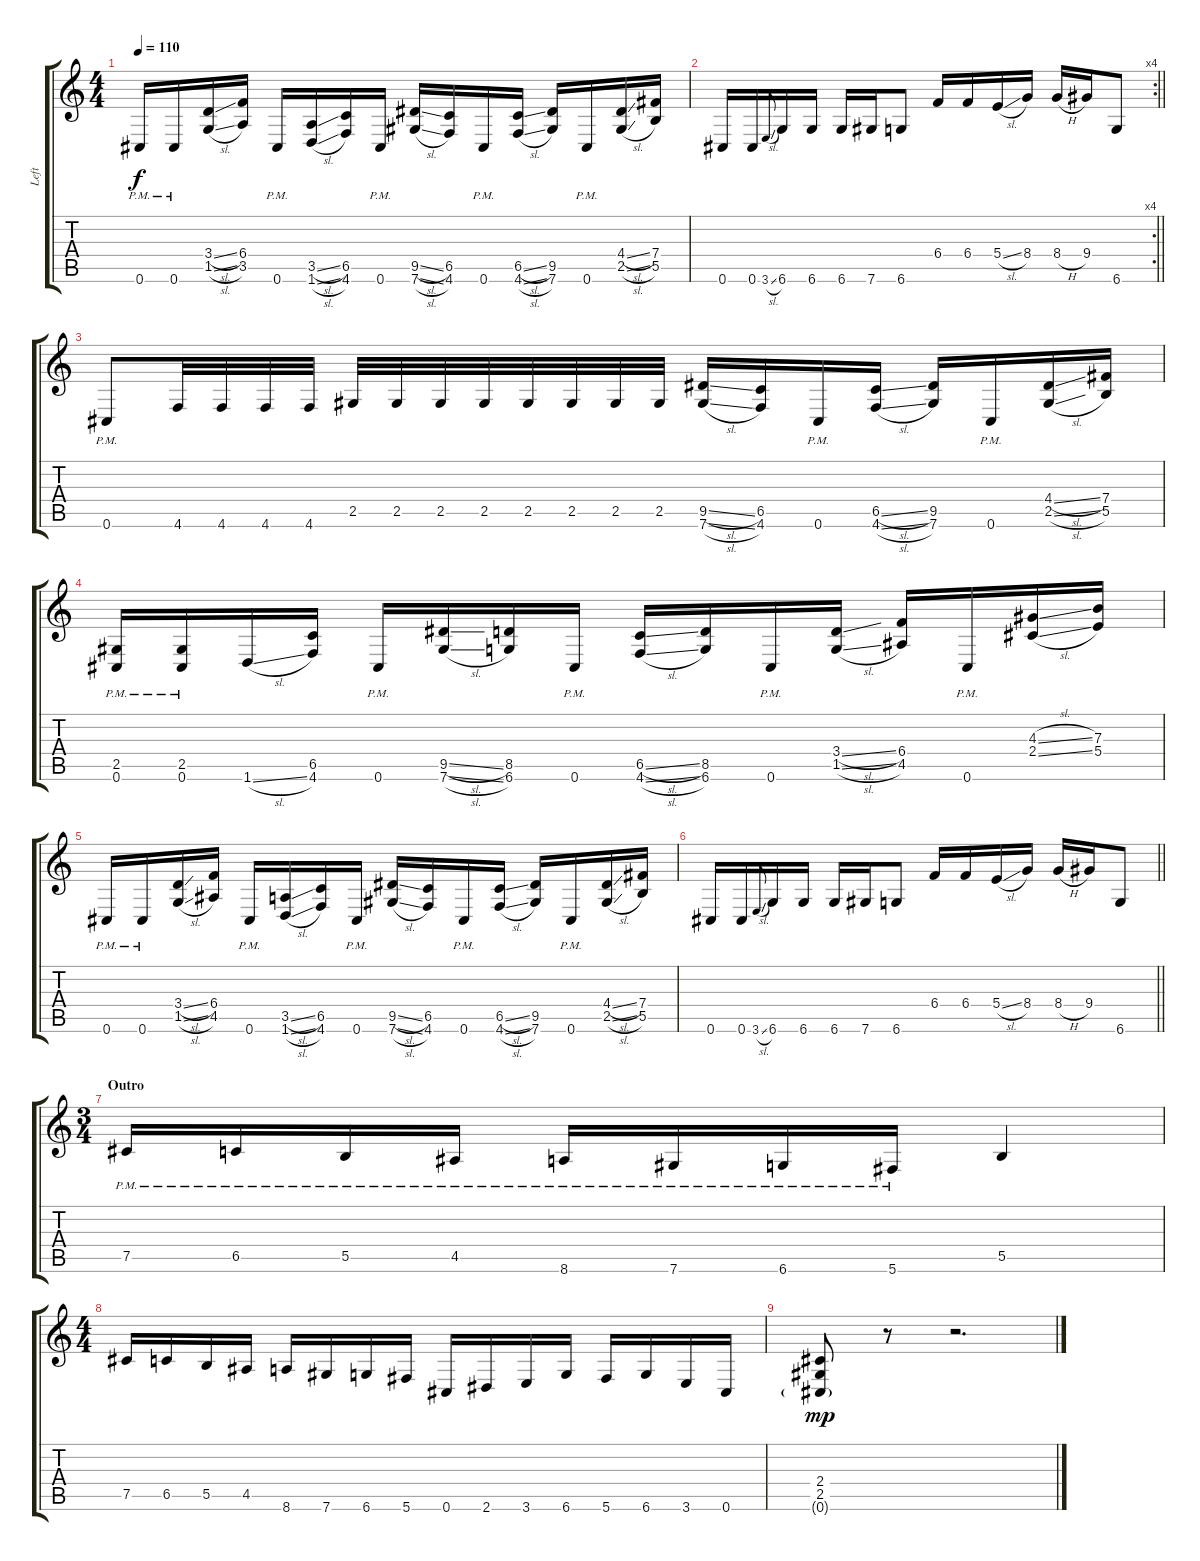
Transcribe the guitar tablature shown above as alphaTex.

\track ("Left" "Left") {instrument distortionguitar}
\staff {score tabs}
\tuning (Db4 Ab3 E3 B2 Gb2 Db2) {hide}
\ts (4 4)
\tempo 110
\clef g2
\ks c
0.6{pm}.16{dy f} 0.6{pm}.16 (3.4{sl} 1.5{sl}).16 (6.4 3.5).16 0.6{pm}.16 (3.5{sl} 1.6{sl}).16 (6.5 4.6).16 0.6{pm}.16 (9.5{sl} 7.6{sl}).16 (6.5 4.6).16 0.6{pm}.16 (6.5{sl} 4.6{sl}).16 (9.5 7.6).16 0.6{pm}.16 (4.4{sl} 2.5{sl}).16 (7.4 5.5).16 |
\rc 4
\barLineRight lightlight
0.6.16 0.6.16 3.6{sl}.8{gr onbeat} 6.6.16 6.6.16 6.6.16 7.6.16 6.6.8 6.4.16 6.4.16 5.4{sl}.16 8.4.16 8.4{h}.16 9.4.16 6.6.8 |
0.6{pm}.8 4.6.32 4.6.32 4.6.32 4.6.32 2.5.32 2.5.32 2.5.32 2.5.32 2.5.32 2.5.32 2.5.32 2.5.32 (9.5{sl} 7.6{sl}).16 (6.5 4.6).16 0.6{pm}.16 (6.5{sl} 4.6{sl}).16 (9.5 7.6).16 0.6{pm}.16 (4.4{sl} 2.5{sl}).16 (7.4 5.5).16 |
(2.5{pm} 0.6{pm}).16 (2.5{pm} 0.6{pm}).16 1.6{sl}.16 (6.5 4.6).16 0.6{pm}.16 (9.5{sl} 7.6{sl}).16 (8.5 6.6).16 0.6{pm}.16 (6.5{sl} 4.6{sl}).16 (8.5 6.6).16 0.6{pm}.16 (3.4{sl} 1.5{sl}).16 (6.4 4.5).16 0.6{pm}.16 (4.3{sl} 2.4{sl}).16 (7.3 5.4).16 |
0.6{pm}.16 0.6{pm}.16 (3.4{sl} 1.5{sl}).16 (6.4 4.5).16 0.6{pm}.16 (3.5{sl} 1.6{sl}).16 (6.5 4.6).16 0.6{pm}.16 (9.5{sl} 7.6{sl}).16 (6.5 4.6).16 0.6{pm}.16 (6.5{sl} 4.6{sl}).16 (9.5 7.6).16 0.6{pm}.16 (4.4{sl} 2.5{sl}).16 (7.4 5.5).16 |
\barLineRight lightlight
0.6.16 0.6.16 3.6{sl}.8{gr onbeat} 6.6.16 6.6.16 6.6.16 7.6.16 6.6.8 6.4.16 6.4.16 5.4{sl}.16 8.4.16 8.4{h}.16 9.4.16 6.6.8 |
\ts (3 4)
\section ("" "Outro")
7.5{pm}.16 6.5{pm}.16 5.5{pm}.16 4.5{pm}.16 8.6{pm}.16 7.6{pm}.16 6.6{pm}.16 5.6{pm}.16 5.5.4 |
\ts (4 4)
7.5.16 6.5.16 5.5.16 4.5.16 8.6.16 7.6.16 6.6.16 5.6.16 0.6.16 2.6.16 3.6.16 6.6.16 5.6.16 6.6.16 3.6.16 0.6.16 |
(2.4 2.5 0.6{g}).8{dy mp} r.8 r.2{d}
